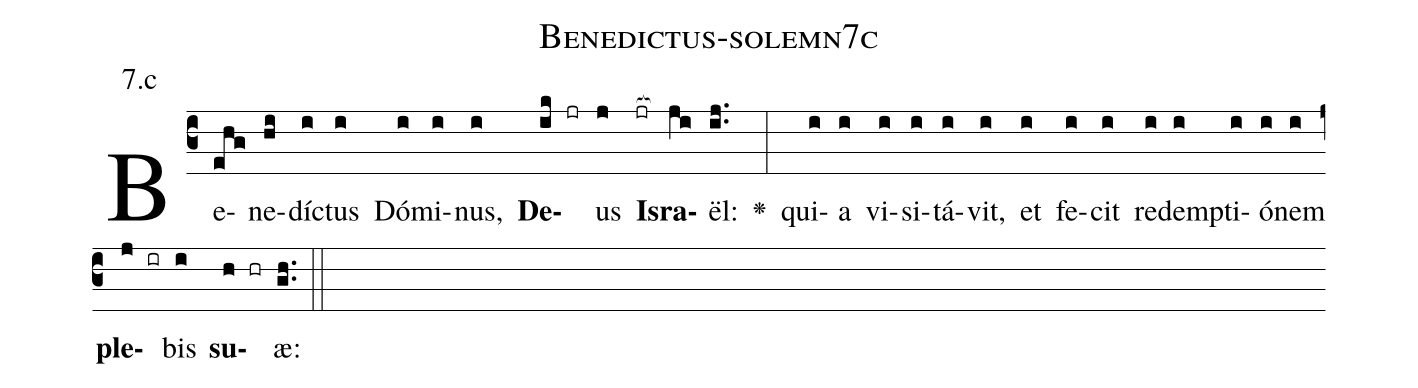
name: Benedictus-solemn7c;
annotation: 7.c;
%%
(c3)Be(ehg)ne(hi)dí(i)ctus(i) Dó(i)mi(i)nus,(i) <b>De</b>(ik jr)us(j) <b>Is</b>(jr[ocb:1{])<b>ra</b>(ji[ocb:0}])ël:(ij..) <v>\greheightstar</v>(:) qui(i)a(i) vi(i)si(i)tá(i)vit,(i) et(i) fe(i)cit(i) re(i)dem(i)pti(i)ó(i)nem(i) <b>ple</b>(j ir)bis(i) <b>su</b>(h hr)æ:(gh..) (::)


%E(i) u(i) o(j) u(i) a(h) e.(gh..) (::)
